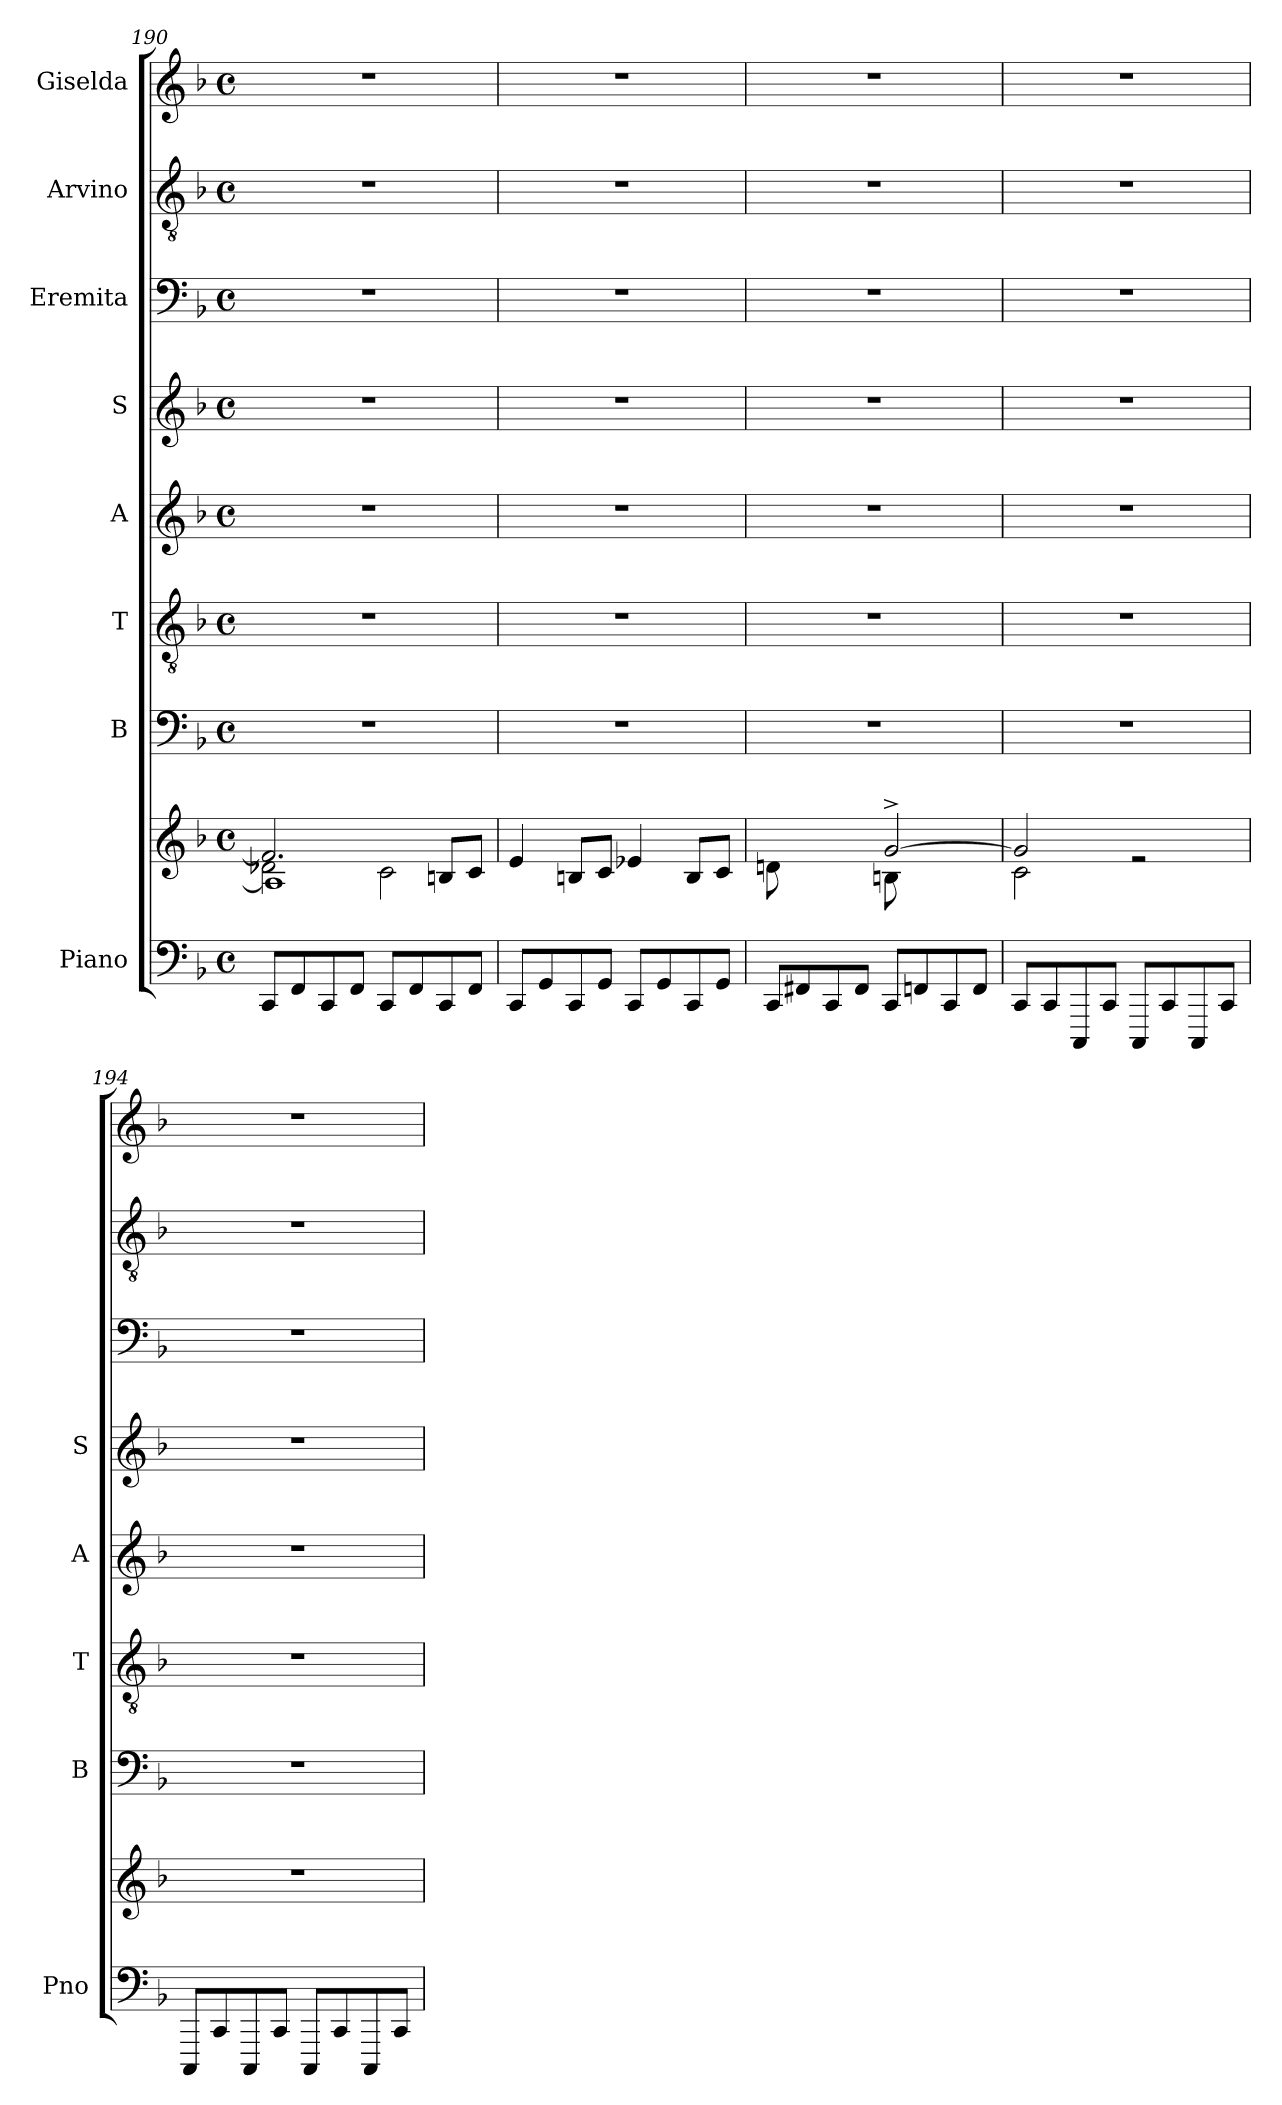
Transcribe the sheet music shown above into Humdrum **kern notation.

**kern	**kern	**kern	**kern	**kern	**kern	**kern	**kern	**kern
*part8	*part8	*part7	*part6	*part5	*part4	*part3	*part2	*part1
*staff9	*staff8	*staff7	*staff6	*staff5	*staff4	*staff3	*staff2	*staff1
*I"Piano	*	*I"B	*I"T	*I"A	*I"S	*I"Eremita	*I"Arvino	*I"Giselda
*I'Pno	*	*I'B	*I'T	*I'A	*I'S	*	*	*
!!LO:PB:g=z
*clefF4	*clefG2	*clefF4	*clefGv2	*clefG2	*clefG2	*clefF4	*clefGv2	*clefG2
*k[b-]	*k[b-]	*k[b-]	*k[b-]	*k[b-]	*k[b-]	*k[b-]	*k[b-]	*k[b-]
*M4/4	*M4/4	*M4/4	*M4/4	*M4/4	*M4/4	*M4/4	*M4/4	*M4/4
*met(c)	*met(c)	*met(c)	*met(c)	*met(c)	*met(c)	*met(c)	*met(c)	*met(c)
=190	=190	=190	=190	=190	=190	=190	=190	=190
*	*^	*	*	*	*	*	*	*
*	*	*^	*	*	*	*	*	*	*
8CC/L	2.f/]	2d-X\	1A-]	1r	1r	1r	1r	1r	1r	1r
8FF/	.	.	.	.	.	.	.	.	.	.
8CC/	.	.	.	.	.	.	.	.	.	.
8FF/J	.	.	.	.	.	.	.	.	.	.
8CC/L	.	2c\	.	.	.	.	.	.	.	.
8FF/	.	.	.	.	.	.	.	.	.	.
8CC/	8Bn/L	.	.	.	.	.	.	.	.	.
8FF/J	8c/J	.	.	.	.	.	.	.	.	.
*	*v	*v	*v	*	*	*	*	*	*	*
=191	=191	=191	=191	=191	=191	=191	=191	=191
8CC/L	4e/	1r	1r	1r	1r	1r	1r	1r
8GG/	.	.	.	.	.	.	.	.
8CC/	8Bn/L	.	.	.	.	.	.	.
8GG/J	8c/J	.	.	.	.	.	.	.
8CC/L	4e-X/	.	.	.	.	.	.	.
8GG/	.	.	.	.	.	.	.	.
8CC/	8B/L	.	.	.	.	.	.	.
8GG/J	8c/J	.	.	.	.	.	.	.
=192	=192	=192	=192	=192	=192	=192	=192	=192
*^	*^	*	*	*	*	*	*	*
8ryy	8CC/L	2ryy	8dn\L	1r	1r	1r	1r	1r	1r	1r
8A/	8FF#X/	.	4.ryy	.	.	.	.	.	.	.
8G#X/	8CC/	.	.	.	.	.	.	.	.	.
8A/J	8FF#/J	.	.	.	.	.	.	.	.	.
8ryy	8CC/L	[2g^/	8Bn\L	.	.	.	.	.	.	.
8Gn/	8FFn/	.	4.ryy	.	.	.	.	.	.	.
8F#X/	8CC/	.	.	.	.	.	.	.	.	.
8G/J	8FF/J	.	.	.	.	.	.	.	.	.
*v	*v	*	*	*	*	*	*	*	*	*
=193	=193	=193	=193	=193	=193	=193	=193	=193	=193
8CC/L	2g/]	2c\	1r	1r	1r	1r	1r	1r	1r
8CC/	.	.	.	.	.	.	.	.	.
8CCC/	.	.	.	.	.	.	.	.	.
8CC/J	.	.	.	.	.	.	.	.	.
8CCC/L	2re	2ryy	.	.	.	.	.	.	.
8CC/	.	.	.	.	.	.	.	.	.
8CCC/	.	.	.	.	.	.	.	.	.
8CC/J	.	.	.	.	.	.	.	.	.
*	*v	*v	*	*	*	*	*	*	*
=194	=194	=194	=194	=194	=194	=194	=194	=194
8CCC/L	1r	1r	1r	1r	1r	1r	1r	1r
8CC/	.	.	.	.	.	.	.	.
8CCC/	.	.	.	.	.	.	.	.
8CC/J	.	.	.	.	.	.	.	.
8CCC/L	.	.	.	.	.	.	.	.
8CC/	.	.	.	.	.	.	.	.
8CCC/	.	.	.	.	.	.	.	.
8CC/J	.	.	.	.	.	.	.	.
=	=	=	=	=	=	=	=	=
*-	*-	*-	*-	*-	*-	*-	*-	*-
